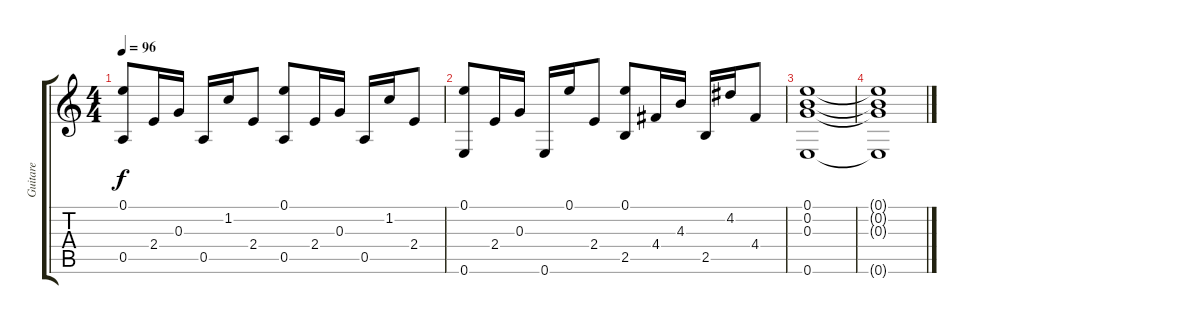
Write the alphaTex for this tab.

\track ("Guitare" "Guitare") {instrument acousticguitarnylon}
\staff {score tabs}
\tuning (E4 B3 G3 D3 A2 E2) {hide}
\ts (4 4)
\tempo 96
\clef g2
\ks c
(0.1 0.5).8{dy f} 2.4.16 0.3.16 0.5.16 1.2.16 2.4.8 (0.1 0.5).8 2.4.16 0.3.16 0.5.16 1.2.16 2.4.8 |
(0.1 0.6).8 2.4.16 0.3.16 0.6.16 0.1.16 2.4.8 (0.1 2.5).8 4.4.16 4.3.16 2.5.16 4.2.16 4.4.8 |
(0.1 0.2 0.3 0.6).1 |
(0.1{t} 0.2{t} 0.3{t} 0.6{t}).1
